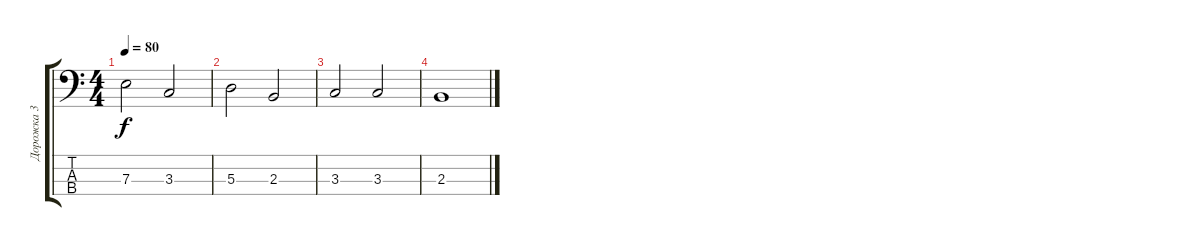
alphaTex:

\track ("Дорожка 3" "Дорожка 3") {instrument electricbassfinger}
\staff {score tabs}
\tuning (G2 D2 A1 E1) {hide}
\ts (4 4)
\tempo 80
\clef f4
\ks c
7.3.2{dy f} 3.3.2 |
5.3.2 2.3.2 |
3.3.2 3.3.2 |
2.3.1
